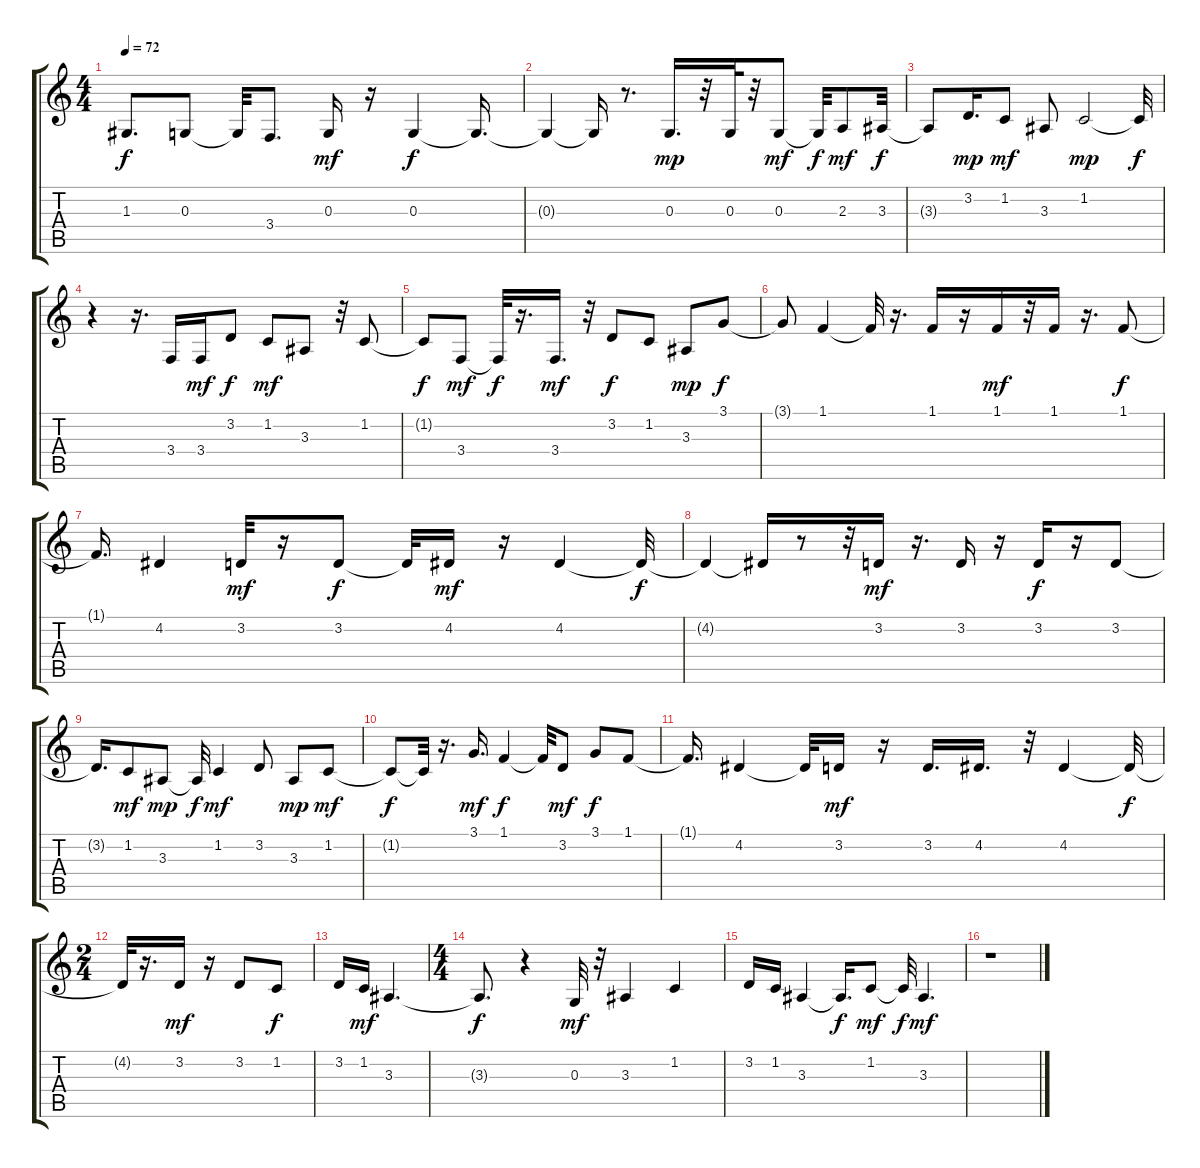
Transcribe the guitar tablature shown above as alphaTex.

\track "" {instrument flute}
\staff {score tabs}
\tuning (E4 B3 G3 D3 A2 E2) {hide}
\ts (4 4)
\tempo 72
\clef g2
\ks c
1.3{t}.8{d dy f} 0.3.8 0.3{t}.32 3.4.8{d} 0.3.16{dy mf} r.16 0.3.4{dy f} 0.3{t}.16{d} |
0.3{t}.4 0.3{t}.16 r.8{d} 0.3.16{d dy mp} r.32 0.3.32 r.32 0.3.8{dy mf} 0.3{t}.32{dy f} 2.3.8{dy mf} 3.3.32{dy f} |
3.3{t}.8 3.2.16{d dy mp} 1.2.8{dy mf} 3.3.8 1.2.2{dy mp} 1.2{t}.32{dy f} |
r.4 r.16{d} 3.4.16 3.4.16{dy mf} 3.2.8{dy f} 1.2.8{dy mf} 3.3.8 r.32 1.2.8 |
1.2{t}.8{dy f} 3.4.8{dy mf} 3.4{t}.32{dy f} r.16{d} 3.4.16{d dy mf} r.32 3.2.8{dy f} 1.2.8 3.3.8{dy mp} 3.1.8{dy f} |
3.1{t}.8 1.1.4 1.1{t}.32 r.16{d} 1.1.16 r.16 1.1.16{dy mf} r.32 1.1.16 r.16{d} 1.1.8{dy f} |
1.1{t}.16{d} 4.2.4 3.2.32{dy mf} r.16 3.2.8{dy f} 3.2{t}.32 4.2.16{dy mf} r.16 4.2.4 4.2{t}.32{dy f} |
4.2{t}.4 4.2{t}.16 r.8 r.32 3.2.16{dy mf} r.16{d} 3.2.16 r.16 3.2.16{dy f} r.16 3.2.8 |
3.2{t}.16{d} 1.2.8{dy mf} 3.3.8{dy mp} 3.3{t}.32{dy f} 1.2.4{dy mf} 3.2.8 3.3.8{dy mp} 1.2.8{dy mf} |
1.2{t}.8{dy f} 1.2{t}.32 r.16{d} 3.1.16{d dy mf} 1.1.4{dy f} 1.1{t}.32 3.2.8{dy mf} 3.1.8{dy f} 1.1.8 |
1.1{t}.16{d} 4.2.4 4.2{t}.32 3.2.16{dy mf} r.16 3.2.16{d} 4.2.16{d} r.32 4.2.4 4.2{t}.32{dy f} |
\ts (2 4)
4.2{t}.32 r.16{d} 3.2.16{dy mf} r.16 3.2.8 1.2.8{dy f} |
3.2.16 1.2.16{dy mf} 3.3.4{d} |
\ts (4 4)
3.3{t}.8{d dy f} r.4 0.3.32{dy mf} r.32 3.3.4 1.2.4 |
3.2.16 1.2.16 3.3.4 3.3{t}.16{d dy f} 1.2.8{dy mf} 1.2{t}.32{dy f} 3.3.4{d dy mf} |
r.1
